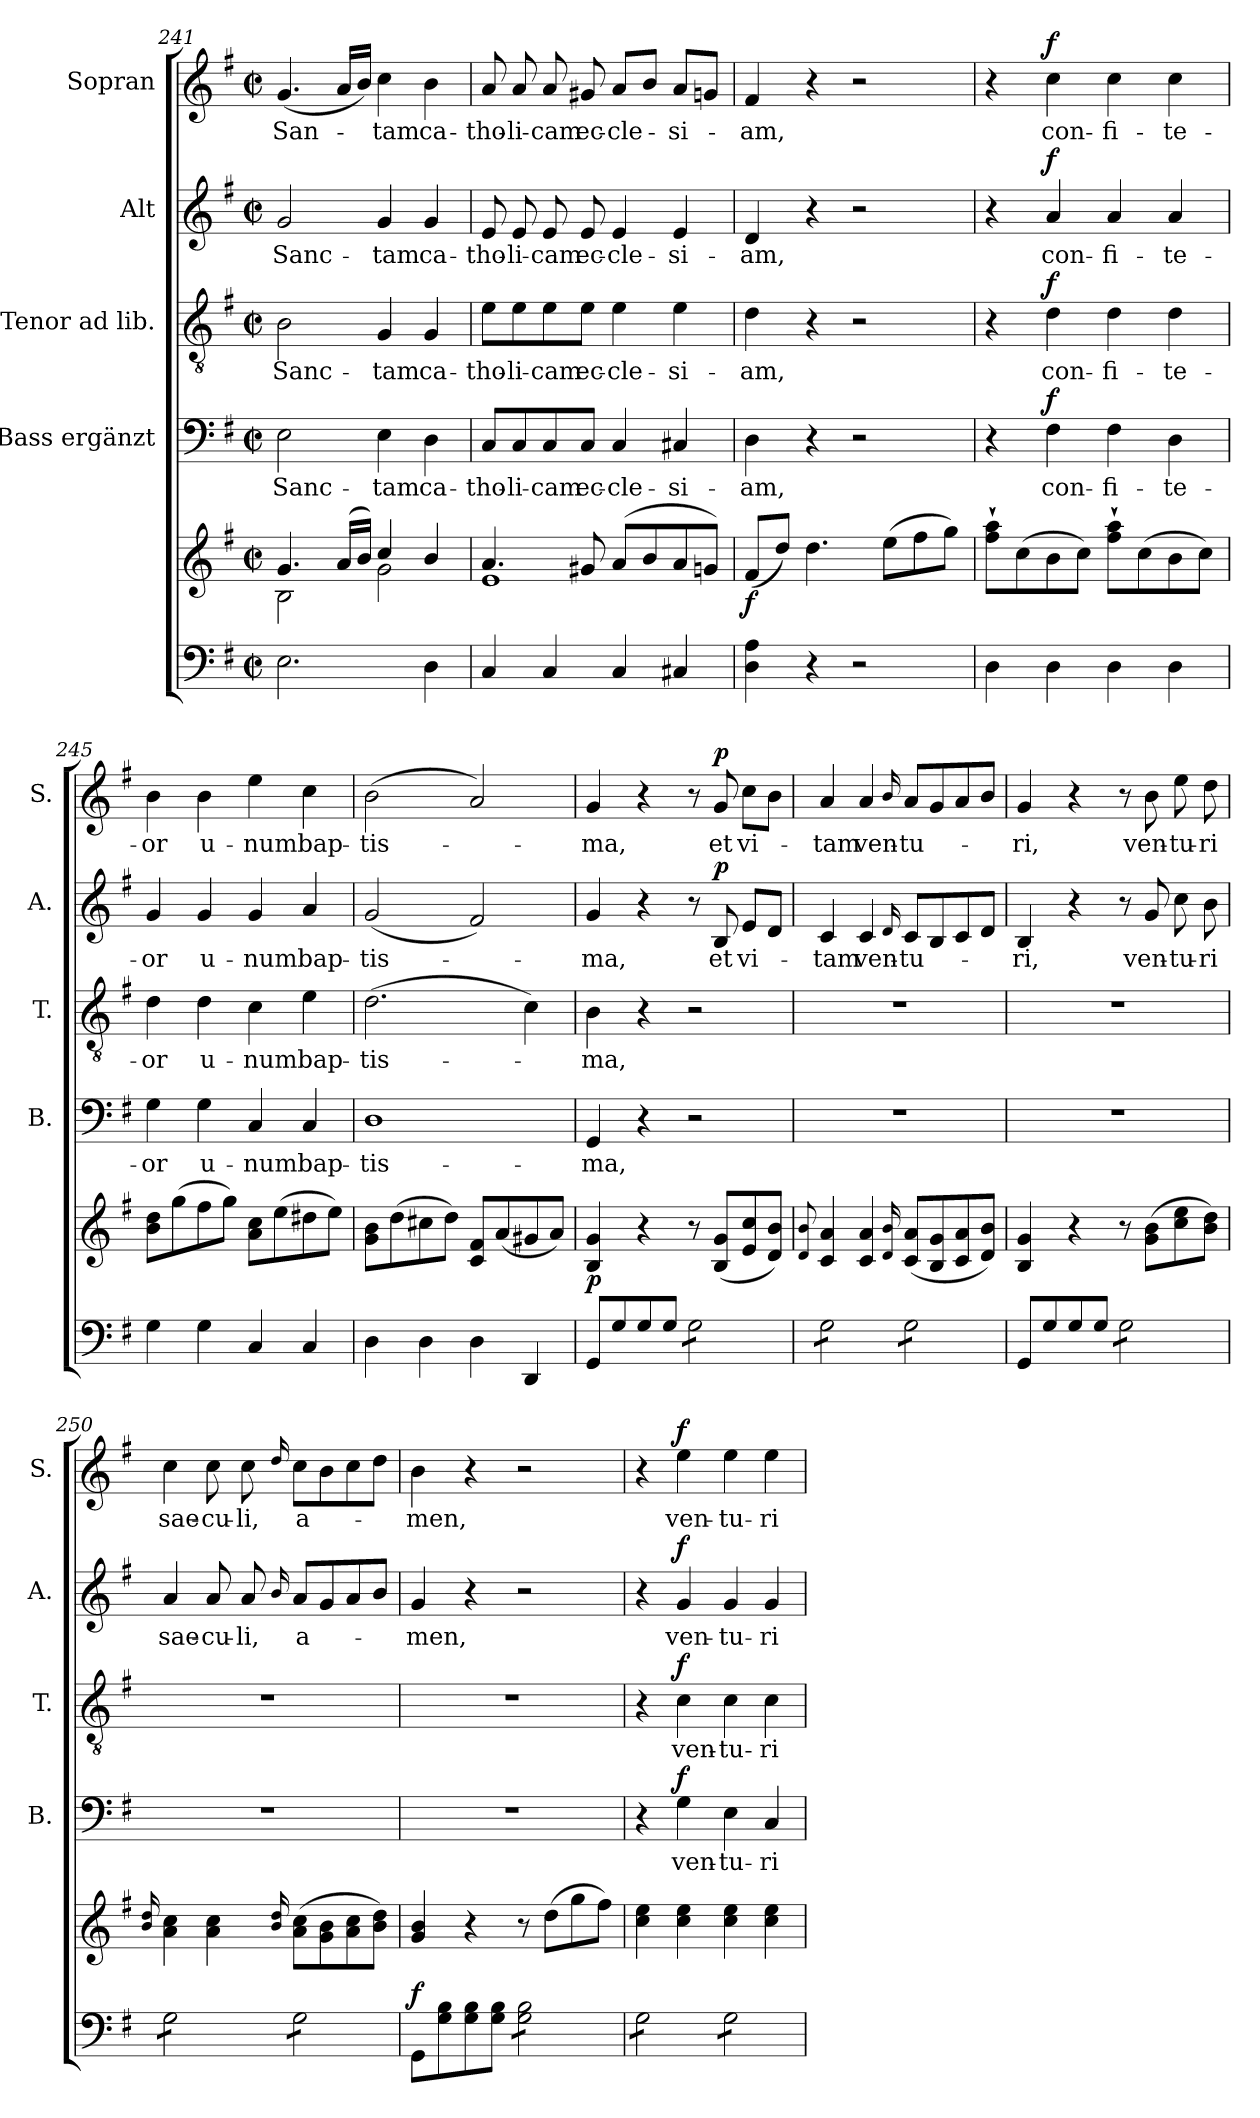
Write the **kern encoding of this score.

**kern	**kern	**dynam	**kern	**text	**dynam	**kern	**text	**dynam	**kern	**text	**dynam	**kern	**text	**dynam
*part5	*part5	*part5	*part4	*part4	*part4	*part3	*part3	*part3	*part2	*part2	*part2	*part1	*part1	*part1
*staff6	*staff5	*staff5/6	*staff4	*staff4	*staff4	*staff3	*staff3	*staff3	*staff2	*staff2	*staff2	*staff1	*staff1	*staff1
*	*	*	*I"Bass ergänzt	*	*	*I"Tenor ad lib.	*	*	*I"Alt	*	*	*I"Sopran	*	*
*	*	*	*I'B.	*	*	*I'T.	*	*	*I'A.	*	*	*I'S.	*	*
!!LO:PB:g=z
*clefF4	*clefG2	*	*clefF4	*	*	*clefGv2	*	*	*clefG2	*	*	*clefG2	*	*
*k[f#]	*k[f#]	*	*k[f#]	*	*	*k[f#]	*	*	*k[f#]	*	*	*k[f#]	*	*
*G:	*G:	*	*G:	*	*	*G:	*	*	*G:	*	*	*G:	*	*
*M2/2	*M2/2	*	*M2/2	*	*	*M2/2	*	*	*M2/2	*	*	*M2/2	*	*
*met(c|)	*met(c|)	*	*met(c|)	*	*	*met(c|)	*	*	*met(c|)	*	*	*met(c|)	*	*
=241	=241	=241	=241	=241	=241	=241	=241	=241	=241	=241	=241	=241	=241	=241
*	*^	*	*	*	*	*	*	*	*	*	*	*	*	*
!	!	!	!	!	!LO:LY:b	!	!	!LO:LY:b	!	!	!LO:LY:b	!	!	!LO:LY:b	!
2.E\	4.g/	2B\	.	2E\	Sanc-	.	2B\	Sanc-	.	2g/	Sanc-	.	(<4.g/	San-	.
.	(>16a/LL	.	.	.	.	.	.	.	.	.	.	.	16a/LL	.	.
.	16b/JJ)	.	.	.	.	.	.	.	.	.	.	.	16b/JJ)	.	.
!	!	!	!	!	!LO:LY:b	!	!	!LO:LY:b	!	!	!LO:LY:b	!	!	!LO:LY:b	!
.	4cc/	2g\	.	4E\	-tam	.	4G/	-tam	.	4g/	-tam	.	4cc\	-tam	.
!	!	!	!	!	!LO:LY:b	!	!	!LO:LY:b	!	!	!LO:LY:b	!	!	!LO:LY:b	!
4D\	4b/	.	.	4D\	ca-	.	4G/	ca-	.	4g/	ca-	.	4b\	ca-	.
=242	=242	=242	=242	=242	=242	=242	=242	=242	=242	=242	=242	=242	=242	=242	=242
!	!	!	!	!	!LO:LY:b	!	!	!LO:LY:b	!	!	!LO:LY:b	!	!	!LO:LY:b	!
4C/	4.a/	1e	.	8C/L	-tho-	.	8e\L	-tho-	.	8e/	-tho-	.	8a/	-tho-	.
!	!	!	!	!	!LO:LY:b	!	!	!LO:LY:b	!	!	!LO:LY:b	!	!	!LO:LY:b	!
.	.	.	.	8C/	-li-	.	8e\	-li-	.	8e/	-li-	.	8a/	-li-	.
!	!	!	!	!	!LO:LY:b	!	!	!LO:LY:b	!	!	!LO:LY:b	!	!	!LO:LY:b	!
4C/	.	.	.	8C/	-cam	.	8e\	-cam	.	8e/	-cam	.	8a/	-cam	.
!	!	!	!	!	!LO:LY:b	!	!	!LO:LY:b	!	!	!LO:LY:b	!	!	!LO:LY:b	!
.	8g#X/	.	.	8C/J	ec-	.	8e\J	ec-	.	8e/	ec-	.	8g#X/	ec-	.
!	!	!	!	!	!LO:LY:b	!	!	!LO:LY:b	!	!	!LO:LY:b	!	!	!LO:LY:b	!
4C/	(<8a/L	.	.	4C/	-cle-	.	4e\	-cle-	.	4e/	-cle-	.	8a/L	-cle-	.
.	8b/	.	.	.	.	.	.	.	.	.	.	.	8b/J	.	.
!	!	!	!	!	!LO:LY:b	!	!	!LO:LY:b	!	!	!LO:LY:b	!	!	!LO:LY:b	!
4C#X/	8a/	.	.	4C#X/	-si-	.	4e\	-si-	.	4e/	-si-	.	8a/L	-si-	.
.	8gn/J)	.	.	.	.	.	.	.	.	.	.	.	8gn/J	.	.
*	*v	*v	*	*	*	*	*	*	*	*	*	*	*	*	*
=243	=243	=243	=243	=243	=243	=243	=243	=243	=243	=243	=243	=243	=243	=243
!	!	!LO:DY:b	!	!LO:LY:b	!	!	!LO:LY:b	!	!	!LO:LY:b	!	!	!LO:LY:b	!
4D\ 4A\	(<8f#/L	f	4D\	-am,	.	4d\	-am,	.	4d/	-am,	.	4f#/	-am,	.
.	8dd/J)	.	.	.	.	.	.	.	.	.	.	.	.	.
4r	4.dd\	.	4r	.	.	4r	.	.	4r	.	.	4r	.	.
2r	.	.	2r	.	.	2r	.	.	2r	.	.	2r	.	.
.	(>8ee\L	.	.	.	.	.	.	.	.	.	.	.	.	.
.	8ff#\	.	.	.	.	.	.	.	.	.	.	.	.	.
.	8gg\J)	.	.	.	.	.	.	.	.	.	.	.	.	.
=244	=244	=244	=244	=244	=244	=244	=244	=244	=244	=244	=244	=244	=244	=244
4D\	8ff#\`> 8aa\`>L	.	4r	.	.	4r	.	.	4r	.	.	4r	.	.
.	(>8cc\	.	.	.	.	.	.	.	.	.	.	.	.	.
!	!	!	!	!LO:LY:b	!LO:DY:a	!	!LO:LY:b	!LO:DY:a	!	!LO:LY:b	!LO:DY:a	!	!LO:LY:b	!LO:DY:a
4D\	8b\	.	4F#\	con-	f	4d\	con-	f	4a/	con-	f	4cc\	con-	f
.	8cc\J)	.	.	.	.	.	.	.	.	.	.	.	.	.
!	!	!	!	!LO:LY:b	!	!	!LO:LY:b	!	!	!LO:LY:b	!	!	!LO:LY:b	!
4D\	8ff#\`> 8aa\`>L	.	4F#\	-fi-	.	4d\	-fi-	.	4a/	-fi-	.	4cc\	-fi-	.
.	(>8cc\	.	.	.	.	.	.	.	.	.	.	.	.	.
!	!	!	!	!LO:LY:b	!	!	!LO:LY:b	!	!	!LO:LY:b	!	!	!LO:LY:b	!
4D\	8b\	.	4D\	-te-	.	4d\	-te-	.	4a/	-te-	.	4cc\	-te-	.
.	8cc\J)	.	.	.	.	.	.	.	.	.	.	.	.	.
!!LO:LB:g=z
=245	=245	=245	=245	=245	=245	=245	=245	=245	=245	=245	=245	=245	=245	=245
!	!	!	!	!LO:LY:b	!	!	!LO:LY:b	!	!	!LO:LY:b	!	!	!LO:LY:b	!
4G\	8b\ 8dd\L	.	4G\	-or	.	4d\	-or	.	4g/	-or	.	4b\	-or	.
.	(>8gg\	.	.	.	.	.	.	.	.	.	.	.	.	.
!	!	!	!	!LO:LY:b	!	!	!LO:LY:b	!	!	!LO:LY:b	!	!	!LO:LY:b	!
4G\	8ff#\	.	4G\	u-	.	4d\	u-	.	4g/	u-	.	4b\	u-	.
.	8gg\J)	.	.	.	.	.	.	.	.	.	.	.	.	.
!	!	!	!	!LO:LY:b	!	!	!LO:LY:b	!	!	!LO:LY:b	!	!	!LO:LY:b	!
4C/	8a\ 8cc\L	.	4C/	-num	.	4c\	-num	.	4g/	-num	.	4ee\	-num	.
.	(>8ee\	.	.	.	.	.	.	.	.	.	.	.	.	.
!	!	!	!	!LO:LY:b	!	!	!LO:LY:b	!	!	!LO:LY:b	!	!	!LO:LY:b	!
4C/	8dd#X\	.	4C/	bap-	.	4e\	bap-	.	4a/	bap-	.	4cc\	bap-	.
.	8ee\J)	.	.	.	.	.	.	.	.	.	.	.	.	.
=246	=246	=246	=246	=246	=246	=246	=246	=246	=246	=246	=246	=246	=246	=246
!	!	!	!	!LO:LY:b	!	!	!LO:LY:b	!	!	!LO:LY:b	!	!	!LO:LY:b	!
4D\	8g\ 8b\L	.	1D	-tis-	.	(>2.d\	-tis-	.	(<2g/	-tis-	.	(>2b\	-tis-	.
.	(>8dd\	.	.	.	.	.	.	.	.	.	.	.	.	.
4D\	8cc#X\	.	.	.	.	.	.	.	.	.	.	.	.	.
.	8dd\J)	.	.	.	.	.	.	.	.	.	.	.	.	.
4D\	8c/ 8f#/L	.	.	.	.	.	.	.	2f#/)	.	.	2a/)	.	.
.	(<8a/	.	.	.	.	.	.	.	.	.	.	.	.	.
4DD/	8g#X/	.	.	.	.	4c\)	.	.	.	.	.	.	.	.
.	8a/J)	.	.	.	.	.	.	.	.	.	.	.	.	.
=247	=247	=247	=247	=247	=247	=247	=247	=247	=247	=247	=247	=247	=247	=247
!	!	!LO:DY:a=2	!	!LO:LY:b	!	!	!LO:LY:b	!	!	!LO:LY:b	!	!	!LO:LY:b	!
8GG/L	4B/ 4g/	p	4GG/	-ma,	.	4B\	-ma,	.	4g/	-ma,	.	4g/	-ma,	.
8G/	.	.	.	.	.	.	.	.	.	.	.	.	.	.
8G/	4r	.	4r	.	.	4r	.	.	4r	.	.	4r	.	.
8G/J	.	.	.	.	.	.	.	.	.	.	.	.	.	.
*tremolo	*	*	*	*	*	*	*	*	*	*	*	*	*	*
8G\L	8r	.	2r	.	.	2r	.	.	8r	.	.	8r	.	.
!	!	!	!	!	!	!	!	!	!	!LO:LY:b	!LO:DY:a	!	!LO:LY:b	!LO:DY:a
8G\	(<8B/ 8g/L	.	.	.	.	.	.	.	8B/	et	p	8g/	et	p
!	!	!	!	!	!	!	!	!	!	!LO:LY:b	!	!	!LO:LY:b	!
8G\	8e/ 8cc/	.	.	.	.	.	.	.	8e/L	vi-	.	8cc\L	vi-	.
8G\J	8d/ 8b/J)	.	.	.	.	.	.	.	8d/J	.	.	8b\J	.	.
=248	=248	=248	=248	=248	=248	=248	=248	=248	=248	=248	=248	=248	=248	=248
.	8qqd/ 8qqb/	.	.	.	.	.	.	.	.	.	.	.	.	.
!	!	!	!	!	!	!	!	!	!	!LO:LY:b	!	!	!LO:LY:b	!
8G\L	4c/ 4a/	.	1r	.	.	1r	.	.	4c/	-tam	.	4a/	-tam	.
8G\	.	.	.	.	.	.	.	.	.	.	.	.	.	.
!	!	!	!	!	!	!	!	!	!	!LO:LY:b	!	!	!LO:LY:b	!
8G\	4c/ 4a/	.	.	.	.	.	.	.	4c/	ven-	.	4a/	ven-	.
8G\J	.	.	.	.	.	.	.	.	.	.	.	.	.	.
.	16qqd/ 16qqb/	.	.	.	.	.	.	.	16qqd/	.	.	16qqb/	.	.
!	!	!	!	!	!	!	!	!	!	!LO:LY:b	!	!	!LO:LY:b	!
8G\L	(<8c/ 8a/L	.	.	.	.	.	.	.	8c/L	-tu-	.	8a/L	-tu-	.
8G\	8B/ 8g/	.	.	.	.	.	.	.	8B/	.	.	8g/	.	.
8G\	8c/ 8a/	.	.	.	.	.	.	.	8c/	.	.	8a/	.	.
8G\J	8d/ 8b/J)	.	.	.	.	.	.	.	8d/J	.	.	8b/J	.	.
*Xtremolo	*	*	*	*	*	*	*	*	*	*	*	*	*	*
!!LO:PB:g=z
=249	=249	=249	=249	=249	=249	=249	=249	=249	=249	=249	=249	=249	=249	=249
!	!	!	!	!	!	!	!	!	!	!LO:LY:b	!	!	!LO:LY:b	!
8GG/L	4B/ 4g/	.	1r	.	.	1r	.	.	4B/	-ri,	.	4g/	-ri,	.
8G/	.	.	.	.	.	.	.	.	.	.	.	.	.	.
8G/	4r	.	.	.	.	.	.	.	4r	.	.	4r	.	.
8G/J	.	.	.	.	.	.	.	.	.	.	.	.	.	.
*tremolo	*	*	*	*	*	*	*	*	*	*	*	*	*	*
8G\L	8r	.	.	.	.	.	.	.	8r	.	.	8r	.	.
!	!	!	!	!	!	!	!	!	!	!LO:LY:b	!	!	!LO:LY:b	!
8G\	(>8g\ 8b\L	.	.	.	.	.	.	.	8g/	ven-	.	8b\	ven-	.
!	!	!	!	!	!	!	!	!	!	!LO:LY:b	!	!	!LO:LY:b	!
8G\	8cc\ 8ee\	.	.	.	.	.	.	.	8cc\	-tu-	.	8ee\	-tu-	.
!	!	!	!	!	!	!	!	!	!	!LO:LY:b	!	!	!LO:LY:b	!
8G\J	8b\ 8dd\J)	.	.	.	.	.	.	.	8b\	-ri	.	8dd\	-ri	.
=250	=250	=250	=250	=250	=250	=250	=250	=250	=250	=250	=250	=250	=250	=250
.	16qqb/ 16qqdd/	.	.	.	.	.	.	.	.	.	.	.	.	.
!	!	!	!	!	!	!	!	!	!	!LO:LY:b	!	!	!LO:LY:b	!
8G\L	4a\ 4cc\	.	1r	.	.	1r	.	.	4a/	sae-	.	4cc\	sae-	.
8G\	.	.	.	.	.	.	.	.	.	.	.	.	.	.
!	!	!	!	!	!	!	!	!	!	!LO:LY:b	!	!	!LO:LY:b	!
8G\	4a\ 4cc\	.	.	.	.	.	.	.	8a/	-cu-	.	8cc\	-cu-	.
!	!	!	!	!	!	!	!	!	!	!LO:LY:b	!	!	!LO:LY:b	!
8G\J	.	.	.	.	.	.	.	.	8a/	-li,	.	8cc\	-li,	.
.	16qqb/ 16qqdd/	.	.	.	.	.	.	.	16qqb/	.	.	16qqdd/	.	.
!	!	!	!	!	!	!	!	!	!	!LO:LY:b	!	!	!LO:LY:b	!
8G\L	(>8a\ 8cc\L	.	.	.	.	.	.	.	8a/L	a-	.	8cc\L	a-	.
8G\	8g\ 8b\	.	.	.	.	.	.	.	8g/	.	.	8b\	.	.
8G\	8a\ 8cc\	.	.	.	.	.	.	.	8a/	.	.	8cc\	.	.
8G\J	8b\ 8dd\J)	.	.	.	.	.	.	.	8b/J	.	.	8dd\J	.	.
*Xtremolo	*	*	*	*	*	*	*	*	*	*	*	*	*	*
=251	=251	=251	=251	=251	=251	=251	=251	=251	=251	=251	=251	=251	=251	=251
!	!	!LO:DY:a=2	!	!	!	!	!	!	!	!LO:LY:b	!	!	!LO:LY:b	!
8GG\L	4g/ 4b/	f	1r	.	.	1r	.	.	4g/	-men,	.	4b\	-men,	.
8G\ 8B\	.	.	.	.	.	.	.	.	.	.	.	.	.	.
8G\ 8B\	4r	.	.	.	.	.	.	.	4r	.	.	4r	.	.
8G\ 8B\J	.	.	.	.	.	.	.	.	.	.	.	.	.	.
*tremolo	*	*	*	*	*	*	*	*	*	*	*	*	*	*
8G\ 8B\L	8r	.	.	.	.	.	.	.	2r	.	.	2r	.	.
8G\ 8B\	(>8dd\L	.	.	.	.	.	.	.	.	.	.	.	.	.
8G\ 8B\	8gg\	.	.	.	.	.	.	.	.	.	.	.	.	.
8G\ 8B\J	8ff#\J)	.	.	.	.	.	.	.	.	.	.	.	.	.
=252	=252	=252	=252	=252	=252	=252	=252	=252	=252	=252	=252	=252	=252	=252
8G\L	4cc\ 4ee\	.	4r	.	.	4r	.	.	4r	.	.	4r	.	.
8G\	.	.	.	.	.	.	.	.	.	.	.	.	.	.
!	!	!	!	!LO:LY:b	!LO:DY:a	!	!LO:LY:b	!LO:DY:a	!	!LO:LY:b	!LO:DY:a	!	!LO:LY:b	!LO:DY:a
8G\	4cc\ 4ee\	.	4G\	ven-	f	4c\	ven-	f	4g/	ven-	f	4ee\	ven-	f
8G\J	.	.	.	.	.	.	.	.	.	.	.	.	.	.
!	!	!	!	!LO:LY:b	!	!	!LO:LY:b	!	!	!LO:LY:b	!	!	!LO:LY:b	!
8G\L	4cc\ 4ee\	.	4E\	-tu-	.	4c\	-tu-	.	4g/	-tu-	.	4ee\	-tu-	.
8G\	.	.	.	.	.	.	.	.	.	.	.	.	.	.
!	!	!	!	!LO:LY:b	!	!	!LO:LY:b	!	!	!LO:LY:b	!	!	!LO:LY:b	!
8G\	4cc\ 4ee\	.	4C/	-ri	.	4c\	-ri	.	4g/	-ri	.	4ee\	-ri	.
8G\J	.	.	.	.	.	.	.	.	.	.	.	.	.	.
*Xtremolo	*	*	*	*	*	*	*	*	*	*	*	*	*	*
=	=	=	=	=	=	=	=	=	=	=	=	=	=	=
*-	*-	*-	*-	*-	*-	*-	*-	*-	*-	*-	*-	*-	*-	*-
